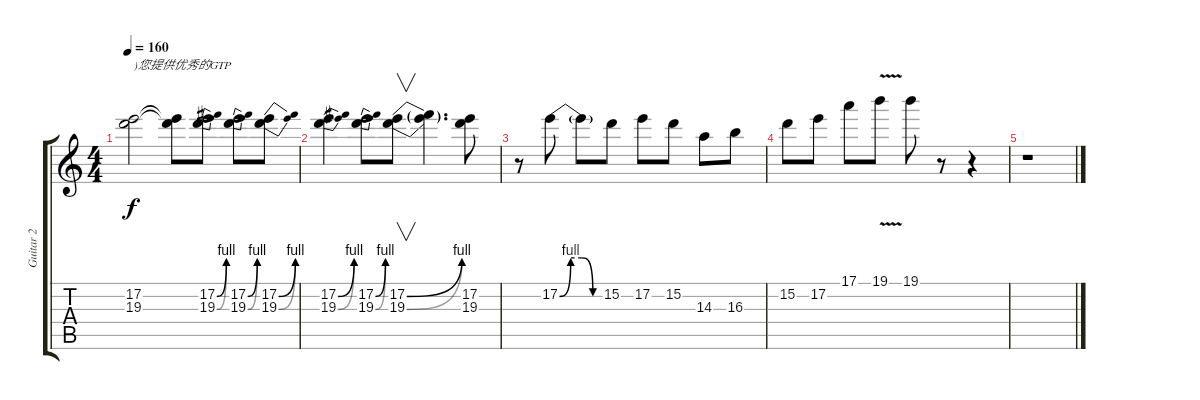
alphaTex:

\track ("Guitar 2" "Guitar 2") {instrument distortionguitar}
\staff {score tabs}
\tuning (E4 B3 G3 D3 A2 E2) {hide}
\ts (4 4)
\tempo 160
\clef g2
\ks c
(17.2{t} 19.3{t}).2{txt ")您提供优秀的GTP" dy f} (17.2{t} 19.3{t}).8 (17.2{be (bend 0 0 60 4)} 19.3{be (bend 0 0 60 4)}).8 (17.2{be (bend 0 0 60 4)} 19.3{be (bend 0 0 60 4)}).8 (17.2{be (bend 0 0 60 4)} 19.3{be (bend 0 0 60 4)}).8 |
(17.2{be (bend 0 0 60 4)} 19.3{be (bend 0 0 60 4)}).4 (17.2{be (bend 0 0 60 4)} 19.3{be (bend 0 0 60 4)}).8 (17.2{be (bend 0 0 60 4)} 19.3{be (bend 0 0 60 4)}).8{v} (17.2{t} 19.3{t}).4{d} (17.2 19.3).8 |
r.8 17.2{be (custom 0 0 15 4 30 4 45 0 60 0)}.8 17.2{t}.8 15.2.8 17.2.8 15.2.8 14.3.8 16.3.8 |
15.2.8 17.2.8 17.1.8 19.1{v}.8 19.1.8 r.8 r.4 |
r.1
